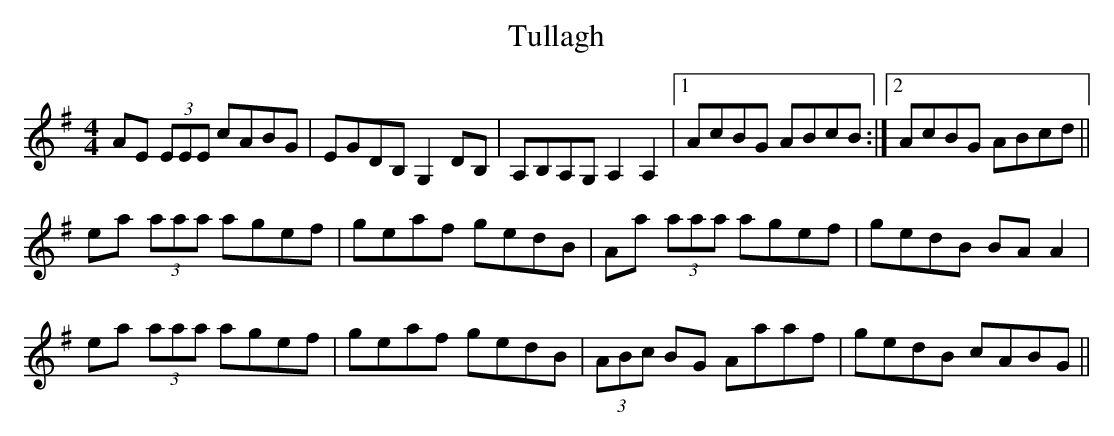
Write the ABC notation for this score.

X:1
T: Tullagh
L: 1/8
M: 4/4
K: Ador
AE (3EEE cABG|EGDB, G,2 DB,|A,B,A,G, A,2 A,2|1\
AcBG ABcB :|2 AcBG ABcd ||
ea (3aaa agef|geaf gedB|Aa (3aaa agef|gedB BA A2|
ea (3aaa agef|geaf gedB|(3ABc BG Aaaf|gedB cABG||
